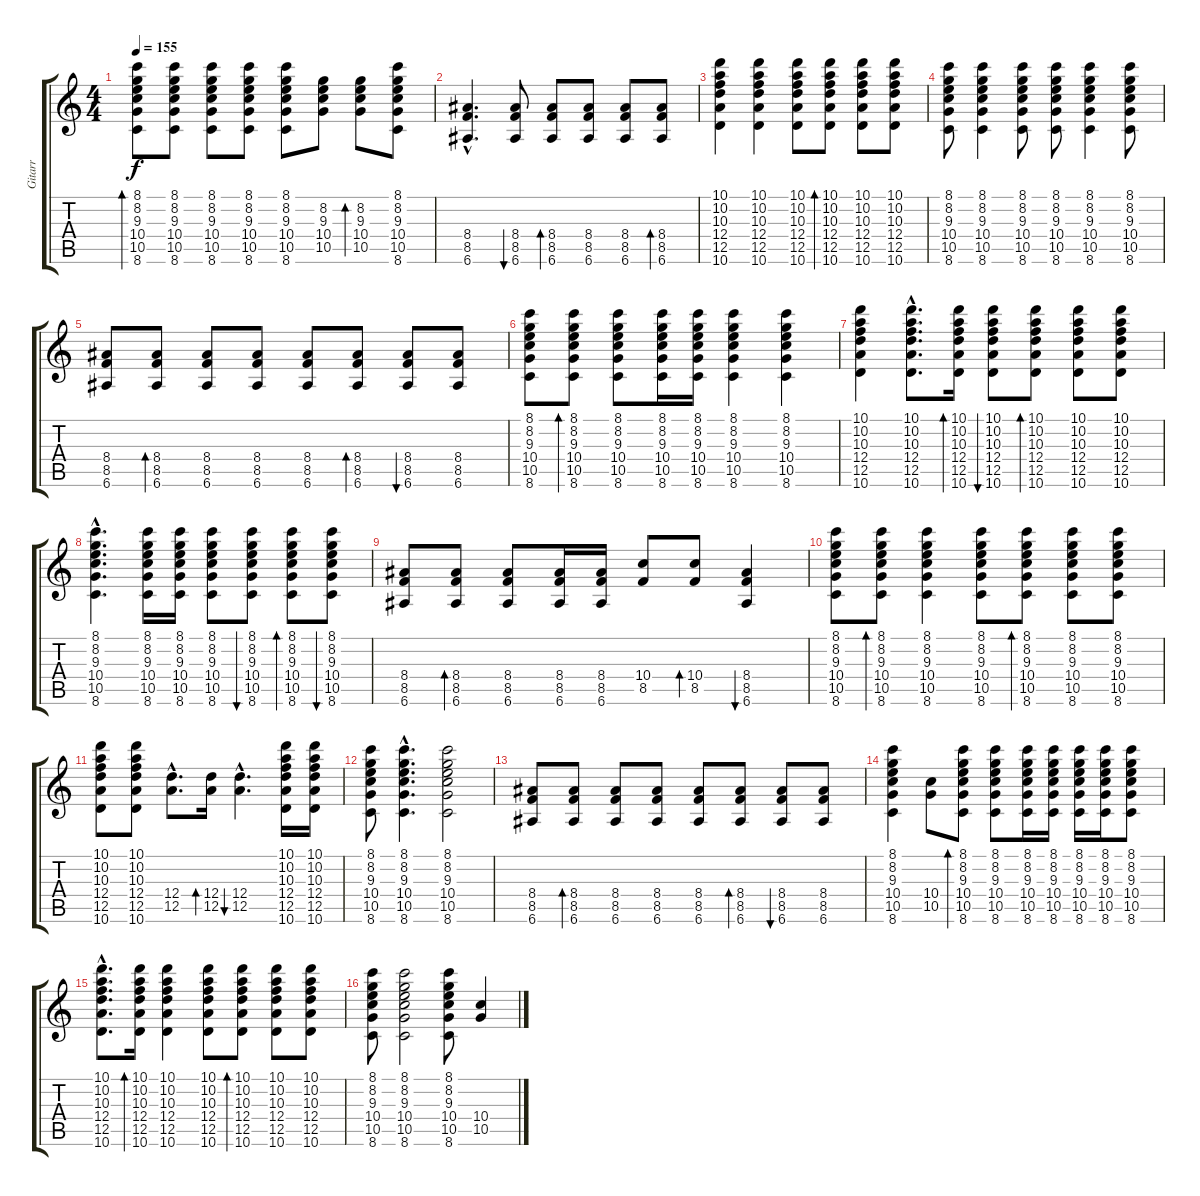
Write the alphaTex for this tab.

\track ("Gitarr" "Gitarr") {instrument electricguitarclean}
\staff {score tabs}
\tuning (E4 B3 G3 D3 A2 E2) {hide}
\ts (4 4)
\tempo 155
\clef g2
\ks c
(8.1 8.2 9.3 10.4 10.5 8.6).8{bd 240 dy f} (8.1 8.2 9.3 10.4 10.5 8.6).8 (8.1 8.2 9.3 10.4 10.5 8.6).8 (8.1 8.2 9.3 10.4 10.5 8.6).8 (8.1 8.2 9.3 10.4 10.5 8.6).8 (8.2 9.3 10.4 10.5).8 (8.2 9.3 10.4 10.5).8{bd 240} (8.1 8.2 9.3 10.4 10.5 8.6).8 |
(8.4{hac} 8.5{hac} 6.6{hac}).4{d} (8.4 8.5 6.6).8{bu 240} (8.4 8.5 6.6).8{bd 240} (8.4 8.5 6.6).8 (8.4 8.5 6.6).8 (8.4 8.5 6.6).8{bd 240} |
(10.1 10.2 10.3 12.4 12.5 10.6).4 (10.1 10.2 10.3 12.4 12.5 10.6).4 (10.1 10.2 10.3 12.4 12.5 10.6).8 (10.1 10.2 10.3 12.4 12.5 10.6).8{bd 240} (10.1 10.2 10.3 12.4 12.5 10.6).8 (10.1 10.2 10.3 12.4 12.5 10.6).8 |
(8.1 8.2 9.3 10.4 10.5 8.6).8 (8.1 8.2 9.3 10.4 10.5 8.6).4 (8.1 8.2 9.3 10.4 10.5 8.6).8 (8.1 8.2 9.3 10.4 10.5 8.6).8 (8.1 8.2 9.3 10.4 10.5 8.6).4 (8.1 8.2 9.3 10.4 10.5 8.6).8 |
(8.4 8.5 6.6).8 (8.4 8.5 6.6).8{bd 240} (8.4 8.5 6.6).8 (8.4 8.5 6.6).8 (8.4 8.5 6.6).8 (8.4 8.5 6.6).8{bd 240} (8.4 8.5 6.6).8{bu 240} (8.4 8.5 6.6).8 |
(8.1 8.2 9.3 10.4 10.5 8.6).8 (8.1 8.2 9.3 10.4 10.5 8.6).8{bd 240} (8.1 8.2 9.3 10.4 10.5 8.6).8 (8.1 8.2 9.3 10.4 10.5 8.6).16 (8.1 8.2 9.3 10.4 10.5 8.6).16 (8.1 8.2 9.3 10.4 10.5 8.6).4 (8.1 8.2 9.3 10.4 10.5 8.6).4 |
(10.1 10.2 10.3 12.4 12.5 10.6).4 (10.1{hac} 10.2{hac} 10.3{hac} 12.4{hac} 12.5{hac} 10.6{hac}).8{d} (10.1 10.2 10.3 12.4 12.5 10.6).16{bd 240} (10.1 10.2 10.3 12.4 12.5 10.6).8{bu 240} (10.1 10.2 10.3 12.4 12.5 10.6).8{bd 240} (10.1 10.2 10.3 12.4 12.5 10.6).8 (10.1 10.2 10.3 12.4 12.5 10.6).8 |
(8.1{hac} 8.2{hac} 9.3{hac} 10.4{hac} 10.5{hac} 8.6{hac}).4{d} (8.1 8.2 9.3 10.4 10.5 8.6).16 (8.1 8.2 9.3 10.4 10.5 8.6).16 (8.1 8.2 9.3 10.4 10.5 8.6).8 (8.1 8.2 9.3 10.4 10.5 8.6).8{bu 240} (8.1 8.2 9.3 10.4 10.5 8.6).8{bd 240} (8.1 8.2 9.3 10.4 10.5 8.6).8{bu 240} |
(8.4 8.5 6.6).8 (8.4 8.5 6.6).8{bd 240} (8.4 8.5 6.6).8 (8.4 8.5 6.6).16 (8.4 8.5 6.6).16 (10.4 8.5).8 (10.4 8.5).8{bd 240} (8.4 8.5 6.6).4{bu 240} |
(8.1 8.2 9.3 10.4 10.5 8.6).8 (8.1 8.2 9.3 10.4 10.5 8.6).8{bd 240} (8.1 8.2 9.3 10.4 10.5 8.6).4 (8.1 8.2 9.3 10.4 10.5 8.6).8 (8.1 8.2 9.3 10.4 10.5 8.6).8{bd 240} (8.1 8.2 9.3 10.4 10.5 8.6).8 (8.1 8.2 9.3 10.4 10.5 8.6).8 |
(10.1 10.2 10.3 12.4 12.5 10.6).8 (10.1 10.2 10.3 12.4 12.5 10.6).8 (12.4{hac} 12.5{hac}).8{d} (12.4 12.5).16{bd 240} (12.4{hac} 12.5{hac}).4{d bu 480} (10.1 10.2 10.3 12.4 12.5 10.6).16 (10.1 10.2 10.3 12.4 12.5 10.6).16 |
(8.1 8.2 9.3 10.4 10.5 8.6).8 (8.1{hac} 8.2{hac} 9.3{hac} 10.4{hac} 10.5{hac} 8.6{hac}).4{d} (8.1 8.2 9.3 10.4 10.5 8.6).2 |
(8.4 8.5 6.6).8 (8.4 8.5 6.6).8{bd 240} (8.4 8.5 6.6).8 (8.4 8.5 6.6).8 (8.4 8.5 6.6).8 (8.4 8.5 6.6).8{bd 240} (8.4 8.5 6.6).8{bu 240} (8.4 8.5 6.6).8 |
(8.1 8.2 9.3 10.4 10.5 8.6).4 (10.4 10.5).8 (8.1 8.2 9.3 10.4 10.5 8.6).8{bd 240} (8.1 8.2 9.3 10.4 10.5 8.6).8 (8.1 8.2 9.3 10.4 10.5 8.6).16 (8.1 8.2 9.3 10.4 10.5 8.6).16 (8.1 8.2 9.3 10.4 10.5 8.6).16 (8.1 8.2 9.3 10.4 10.5 8.6).16 (8.1 8.2 9.3 10.4 10.5 8.6).8 |
(10.1{hac} 10.2{hac} 10.3{hac} 12.4{hac} 12.5{hac} 10.6{hac}).8{d} (10.1 10.2 10.3 12.4 12.5 10.6).16{bd 240} (10.1 10.2 10.3 12.4 12.5 10.6).4 (10.1 10.2 10.3 12.4 12.5 10.6).8 (10.1 10.2 10.3 12.4 12.5 10.6).8{bd 240} (10.1 10.2 10.3 12.4 12.5 10.6).8 (10.1 10.2 10.3 12.4 12.5 10.6).8 |
(8.1 8.2 9.3 10.4 10.5 8.6).8 (8.1 8.2 9.3 10.4 10.5 8.6).2 (8.1 8.2 9.3 10.4 10.5 8.6).8 (10.4 10.5).4
